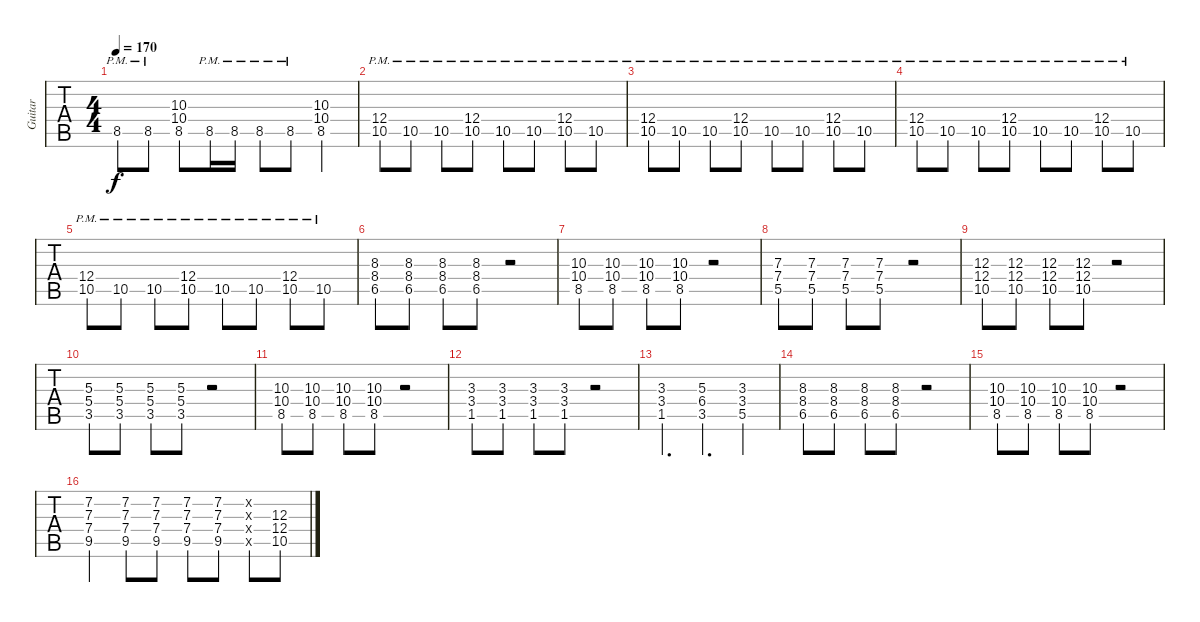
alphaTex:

\track ("Guitar" "Guitar") {instrument distortionguitar}
\staff {tabs}
\tuning (E4 B3 G3 D3 A2 E2) {hide}
\ts (4 4)
\tempo 170
\clef g2
\ks c
8.5{pm}.8{dy f} 8.5{pm}.8 (10.3 10.4 8.5).8 8.5{pm}.16 8.5{pm}.16 8.5{pm}.8 8.5{pm}.8 (10.3 10.4 8.5).4 |
(12.4{pm} 10.5{pm}).8 10.5{pm}.8 10.5{pm}.8 (12.4{pm} 10.5{pm}).8 10.5{pm}.8 10.5{pm}.8 (12.4{pm} 10.5{pm}).8 10.5{pm}.8 |
(12.4{pm} 10.5{pm}).8 10.5{pm}.8 10.5{pm}.8 (12.4{pm} 10.5{pm}).8 10.5{pm}.8 10.5{pm}.8 (12.4{pm} 10.5{pm}).8 10.5{pm}.8 |
(12.4{pm} 10.5{pm}).8 10.5{pm}.8 10.5{pm}.8 (12.4{pm} 10.5{pm}).8 10.5{pm}.8 10.5{pm}.8 (12.4{pm} 10.5{pm}).8 10.5{pm}.8 |
(12.4{pm} 10.5{pm}).8 10.5{pm}.8 10.5{pm}.8 (12.4{pm} 10.5{pm}).8 10.5{pm}.8 10.5{pm}.8 (12.4{pm} 10.5{pm}).8 10.5{pm}.8 |
(8.3 8.4 6.5).8 (8.3 8.4 6.5).8 (8.3 8.4 6.5).8 (8.3 8.4 6.5).8 r.2 |
(10.3 10.4 8.5).8 (10.3 10.4 8.5).8 (10.3 10.4 8.5).8 (10.3 10.4 8.5).8 r.2 |
(7.3 7.4 5.5).8 (7.3 7.4 5.5).8 (7.3 7.4 5.5).8 (7.3 7.4 5.5).8 r.2 |
(12.3 12.4 10.5).8 (12.3 12.4 10.5).8 (12.3 12.4 10.5).8 (12.3 12.4 10.5).8 r.2 |
(5.3 5.4 3.5).8 (5.3 5.4 3.5).8 (5.3 5.4 3.5).8 (5.3 5.4 3.5).8 r.2 |
(10.3 10.4 8.5).8 (10.3 10.4 8.5).8 (10.3 10.4 8.5).8 (10.3 10.4 8.5).8 r.2 |
(3.3 3.4 1.5).8 (3.3 3.4 1.5).8 (3.3 3.4 1.5).8 (3.3 3.4 1.5).8 r.2 |
(3.3 3.4 1.5).4{d} (5.3 6.4 3.5).4{d} (3.3 3.4 5.5).4 |
(8.3 8.4 6.5).8 (8.3 8.4 6.5).8 (8.3 8.4 6.5).8 (8.3 8.4 6.5).8 r.2 |
(10.3 10.4 8.5).8 (10.3 10.4 8.5).8 (10.3 10.4 8.5).8 (10.3 10.4 8.5).8 r.2 |
(7.2 7.3 7.4 9.5).4 (7.2 7.3 7.4 9.5).8 (7.2 7.3 7.4 9.5).8 (7.2 7.3 7.4 9.5).8 (7.2 7.3 7.4 9.5).8 (7.2{x} 7.3{x} 7.4{x} 9.5{x}).8 (12.3 12.4 10.5).8
